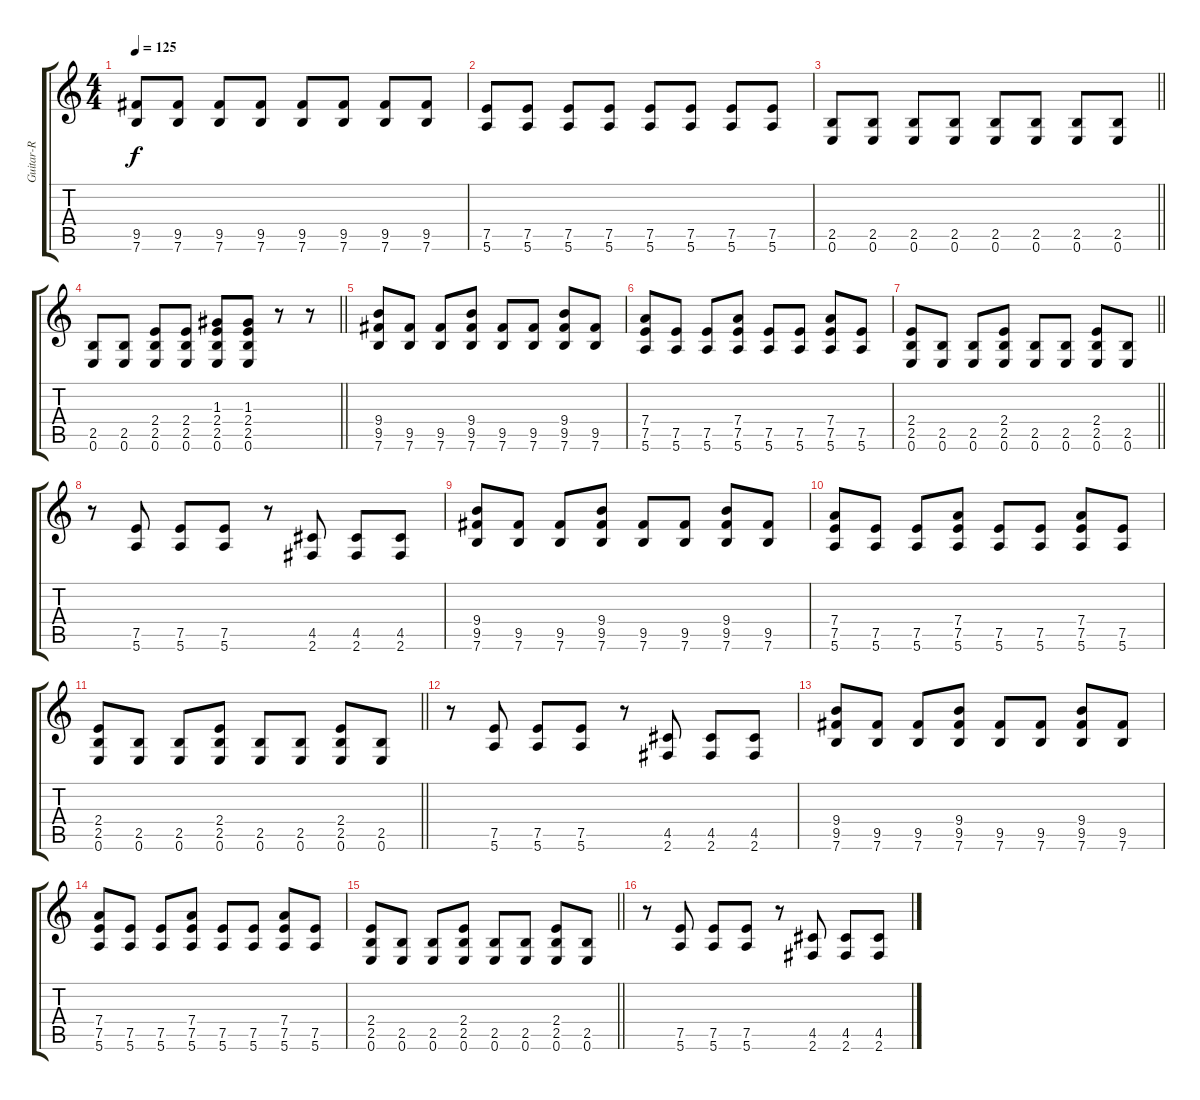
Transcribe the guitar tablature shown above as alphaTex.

\track ("Guitar-R" "Guitar-R") {instrument acousticguitarnylon}
\staff {score tabs}
\tuning (E4 B3 G3 D3 A2 E2) {hide}
\ts (4 4)
\section ("" "")
\tempo 125
\clef g2
\ks c
(9.5 7.6).8{dy f} (9.5 7.6).8 (9.5 7.6).8 (9.5 7.6).8 (9.5 7.6).8 (9.5 7.6).8 (9.5 7.6).8 (9.5 7.6).8 |
(7.5 5.6).8 (7.5 5.6).8 (7.5 5.6).8 (7.5 5.6).8 (7.5 5.6).8 (7.5 5.6).8 (7.5 5.6).8 (7.5 5.6).8 |
\barLineRight lightlight
(2.5 0.6).8 (2.5 0.6).8 (2.5 0.6).8 (2.5 0.6).8 (2.5 0.6).8 (2.5 0.6).8 (2.5 0.6).8 (2.5 0.6).8 |
\barLineRight lightlight
(2.5 0.6).8 (2.5 0.6).8 (2.4 2.5 0.6).8 (2.4 2.5 0.6).8 (1.3 2.4 2.5 0.6).8 (1.3 2.4 2.5 0.6).8 r.8 r.8 |
\section ("" "")
(9.4 9.5 7.6).8 (9.5 7.6).8 (9.5 7.6).8 (9.4 9.5 7.6).8 (9.5 7.6).8 (9.5 7.6).8 (9.4 9.5 7.6).8 (9.5 7.6).8 |
(7.4 7.5 5.6).8 (7.5 5.6).8 (7.5 5.6).8 (7.4 7.5 5.6).8 (7.5 5.6).8 (7.5 5.6).8 (7.4 7.5 5.6).8 (7.5 5.6).8 |
\barLineRight lightlight
(2.4 2.5 0.6).8 (2.5 0.6).8 (2.5 0.6).8 (2.4 2.5 0.6).8 (2.5 0.6).8 (2.5 0.6).8 (2.4 2.5 0.6).8 (2.5 0.6).8 |
r.8 (7.5 5.6).8 (7.5 5.6).8 (7.5 5.6).8 r.8 (4.5 2.6).8 (4.5 2.6).8 (4.5 2.6).8 |
(9.4 9.5 7.6).8 (9.5 7.6).8 (9.5 7.6).8 (9.4 9.5 7.6).8 (9.5 7.6).8 (9.5 7.6).8 (9.4 9.5 7.6).8 (9.5 7.6).8 |
(7.4 7.5 5.6).8 (7.5 5.6).8 (7.5 5.6).8 (7.4 7.5 5.6).8 (7.5 5.6).8 (7.5 5.6).8 (7.4 7.5 5.6).8 (7.5 5.6).8 |
\barLineRight lightlight
(2.4 2.5 0.6).8 (2.5 0.6).8 (2.5 0.6).8 (2.4 2.5 0.6).8 (2.5 0.6).8 (2.5 0.6).8 (2.4 2.5 0.6).8 (2.5 0.6).8 |
r.8 (7.5 5.6).8 (7.5 5.6).8 (7.5 5.6).8 r.8 (4.5 2.6).8 (4.5 2.6).8 (4.5 2.6).8 |
(9.4 9.5 7.6).8 (9.5 7.6).8 (9.5 7.6).8 (9.4 9.5 7.6).8 (9.5 7.6).8 (9.5 7.6).8 (9.4 9.5 7.6).8 (9.5 7.6).8 |
(7.4 7.5 5.6).8 (7.5 5.6).8 (7.5 5.6).8 (7.4 7.5 5.6).8 (7.5 5.6).8 (7.5 5.6).8 (7.4 7.5 5.6).8 (7.5 5.6).8 |
\barLineRight lightlight
(2.4 2.5 0.6).8 (2.5 0.6).8 (2.5 0.6).8 (2.4 2.5 0.6).8 (2.5 0.6).8 (2.5 0.6).8 (2.4 2.5 0.6).8 (2.5 0.6).8 |
r.8 (7.5 5.6).8 (7.5 5.6).8 (7.5 5.6).8 r.8 (4.5 2.6).8 (4.5 2.6).8 (4.5 2.6).8
